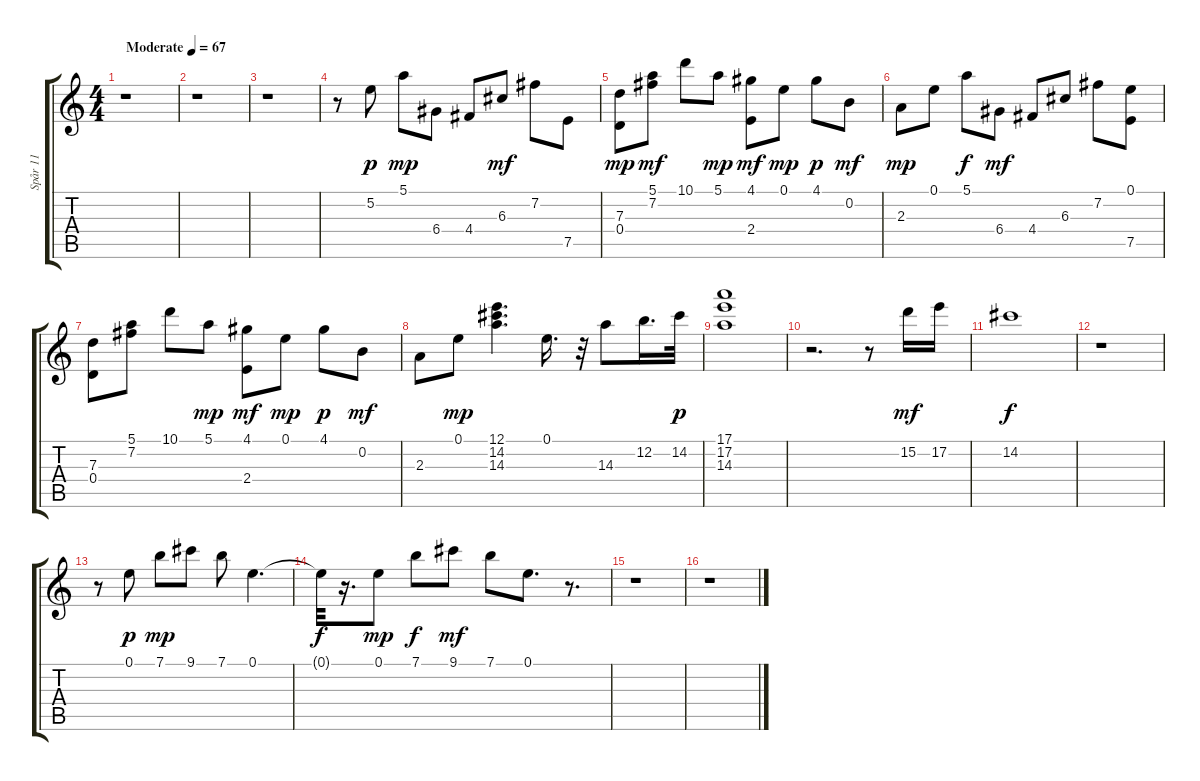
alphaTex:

\track ("Spår 11" "Spår 11") {instrument acousticguitarnylon}
\staff {score tabs}
\tuning (E4 B3 G3 D3 A2 E2) {hide}
\ts (4 4)
\tempo (67 "Moderate")
\clef g2
\ks c
r.1{dy p instrument acousticguitarnylon} |
r.1 |
r.1 |
r.8 5.2.8 5.1.8{dy mp} 6.4.8 4.4.8 6.3.8{dy mf} 7.2.8 7.5.8 |
(7.3 0.4).8{dy mp} (5.1 7.2).8{dy mf} 10.1.8 5.1.8{dy mp} (4.1 2.4).8{dy mf} 0.1.8{dy mp} 4.1.8{dy p} 0.2.8{dy mf} |
2.3.8{dy mp} 0.1.8 5.1.8{dy f} 6.4.8{dy mf} 4.4.8 6.3.8 7.2.8 (0.1 7.5).8 |
(7.3 0.4).8 (5.1 7.2).8 10.1.8 5.1.8{dy mp} (4.1 2.4).8{dy mf} 0.1.8{dy mp} 4.1.8{dy p} 0.2.8{dy mf} |
2.3.8 0.1.8{dy mp} (12.1 14.2 14.3).4{d} 0.1.16{d} r.32 14.3.8 12.2.16{d} 14.2.32{dy p} |
(17.1 17.2 14.3).1 |
r.2{d} r.8 15.2.16{dy mf} 17.2.16 |
14.2.1{dy f} |
r.1 |
r.8 0.1.8{dy p} 7.1.8{dy mp} 9.1.8 7.1.8 0.1.4{d} |
0.1{t}.32{dy f} r.16{d} 0.1.8{dy mp} 7.1.8{dy f} 9.1.8{dy mf} 7.1.8 0.1.8{d} r.8{d} |
r.1 |
r.1
